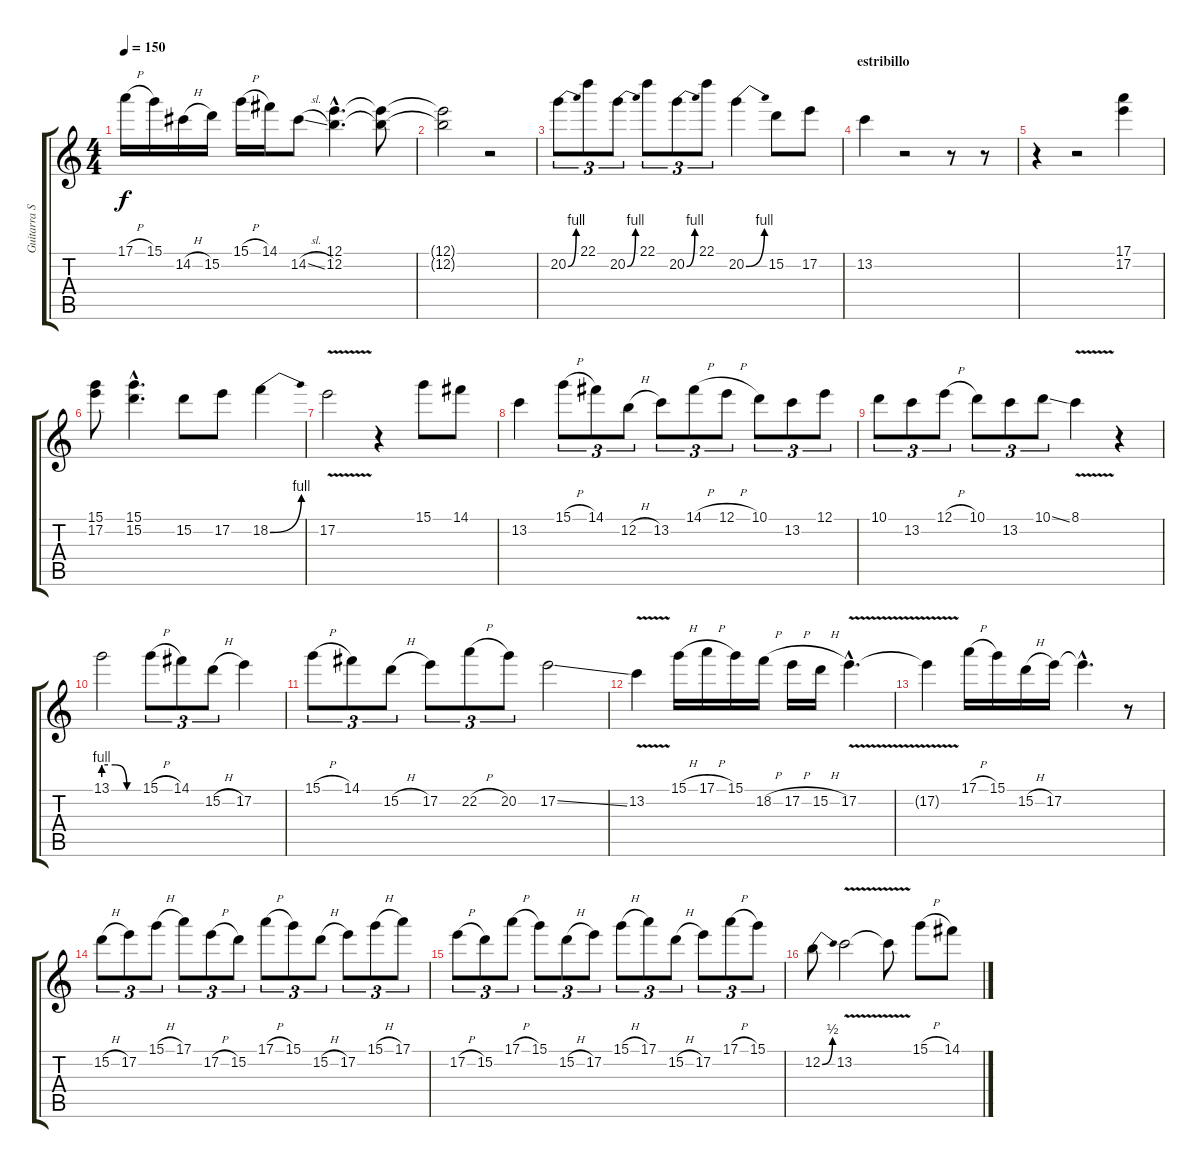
\track ("Guitarra Solo" "Guitarra S") {instrument distortionguitar}
\staff {score tabs}
\tuning (E4 B3 G3 D3 A2 E2) {hide}
\ts (4 4)
\tempo 150
\clef g2
\ks c
17.1{h}.16{dy f} 15.1.16 14.2{h}.16 15.2.16 15.1{h}.16 14.1.16 14.2{sl}.8 (12.1{hac} 12.2{hac}).4{d} (12.1{t} 12.2{t}).8 |
(12.1{t} 12.2{t}).2 r.2 |
20.2{be (bend 0 0 60 4)}.8{tu (3 2)} 22.1.8{tu (3 2)} 20.2{be (bend 0 0 60 4)}.8{tu (3 2)} 22.1.8{tu (3 2)} 20.2{be (bend 0 0 60 4)}.8{tu (3 2)} 22.1.8{tu (3 2)} 20.2{be (bend 0 0 60 4)}.4 15.2.8 17.2.8 |
\section ("" "estribillo")
13.2.4 r.2 r.8 r.8 |
r.4 r.2 (17.1 17.2).4 |
(15.1 17.2).8 (15.1{hac} 15.2{hac}).4{d} 15.2.8 17.2.8 18.2{be (bend 0 0 60 4)}.4 |
17.2{v}.2 r.4 15.1.8 14.1.8 |
13.2.4 15.1{h}.8{tu (3 2)} 14.1.8{tu (3 2)} 12.2{h}.8{tu (3 2)} 13.2.8{tu (3 2)} 14.1{h}.8{tu (3 2)} 12.1{h}.8{tu (3 2)} 10.1.8{tu (3 2)} 13.2.8{tu (3 2)} 12.1.8{tu (3 2)} |
10.1.8{tu (3 2)} 13.2.8{tu (3 2)} 12.1{h}.8{tu (3 2)} 10.1.8{tu (3 2)} 13.2.8{tu (3 2)} 10.1{ss}.8{tu (3 2)} 8.1{v}.4 r.4 |
13.1{be (custom 0 4 20 4 40 0 60 0)}.2 15.1{h}.8{tu (3 2)} 14.1.8{tu (3 2)} 15.2{h}.8{tu (3 2)} 17.2.4 |
15.1{h}.8{tu (3 2)} 14.1.8{tu (3 2)} 15.2{h}.8{tu (3 2)} 17.2.8{tu (3 2)} 22.2{h}.8{tu (3 2)} 20.2.8{tu (3 2)} 17.2{ss}.2 |
13.2{v}.4 15.1{h}.16 17.1{h}.16 15.1.16 18.2{h}.16 17.2{h}.16 15.2{h}.16 17.2{v hac}.4{d} |
17.2{t}.4 17.1{h}.16 15.1.16 15.2{h}.16 17.2.16 17.2{hac t}.4{d} r.8 |
15.2{h}.8{tu (3 2)} 17.2.8{tu (3 2)} 15.1{h}.8{tu (3 2)} 17.1.8{tu (3 2)} 17.2{h}.8{tu (3 2)} 15.2.8{tu (3 2)} 17.1{h}.8{tu (3 2)} 15.1.8{tu (3 2)} 15.2{h}.8{tu (3 2)} 17.2.8{tu (3 2)} 15.1{h}.8{tu (3 2)} 17.1.8{tu (3 2)} |
17.2{h}.8{tu (3 2)} 15.2.8{tu (3 2)} 17.1{h}.8{tu (3 2)} 15.1.8{tu (3 2)} 15.2{h}.8{tu (3 2)} 17.2.8{tu (3 2)} 15.1{h}.8{tu (3 2)} 17.1.8{tu (3 2)} 15.2{h}.8{tu (3 2)} 17.2.8{tu (3 2)} 17.1{h}.8{tu (3 2)} 15.1.8{tu (3 2)} |
12.2{be (bend 0 0 60 2)}.8 13.2{v}.2 13.2{t}.8 15.1{h}.8 14.1.8
